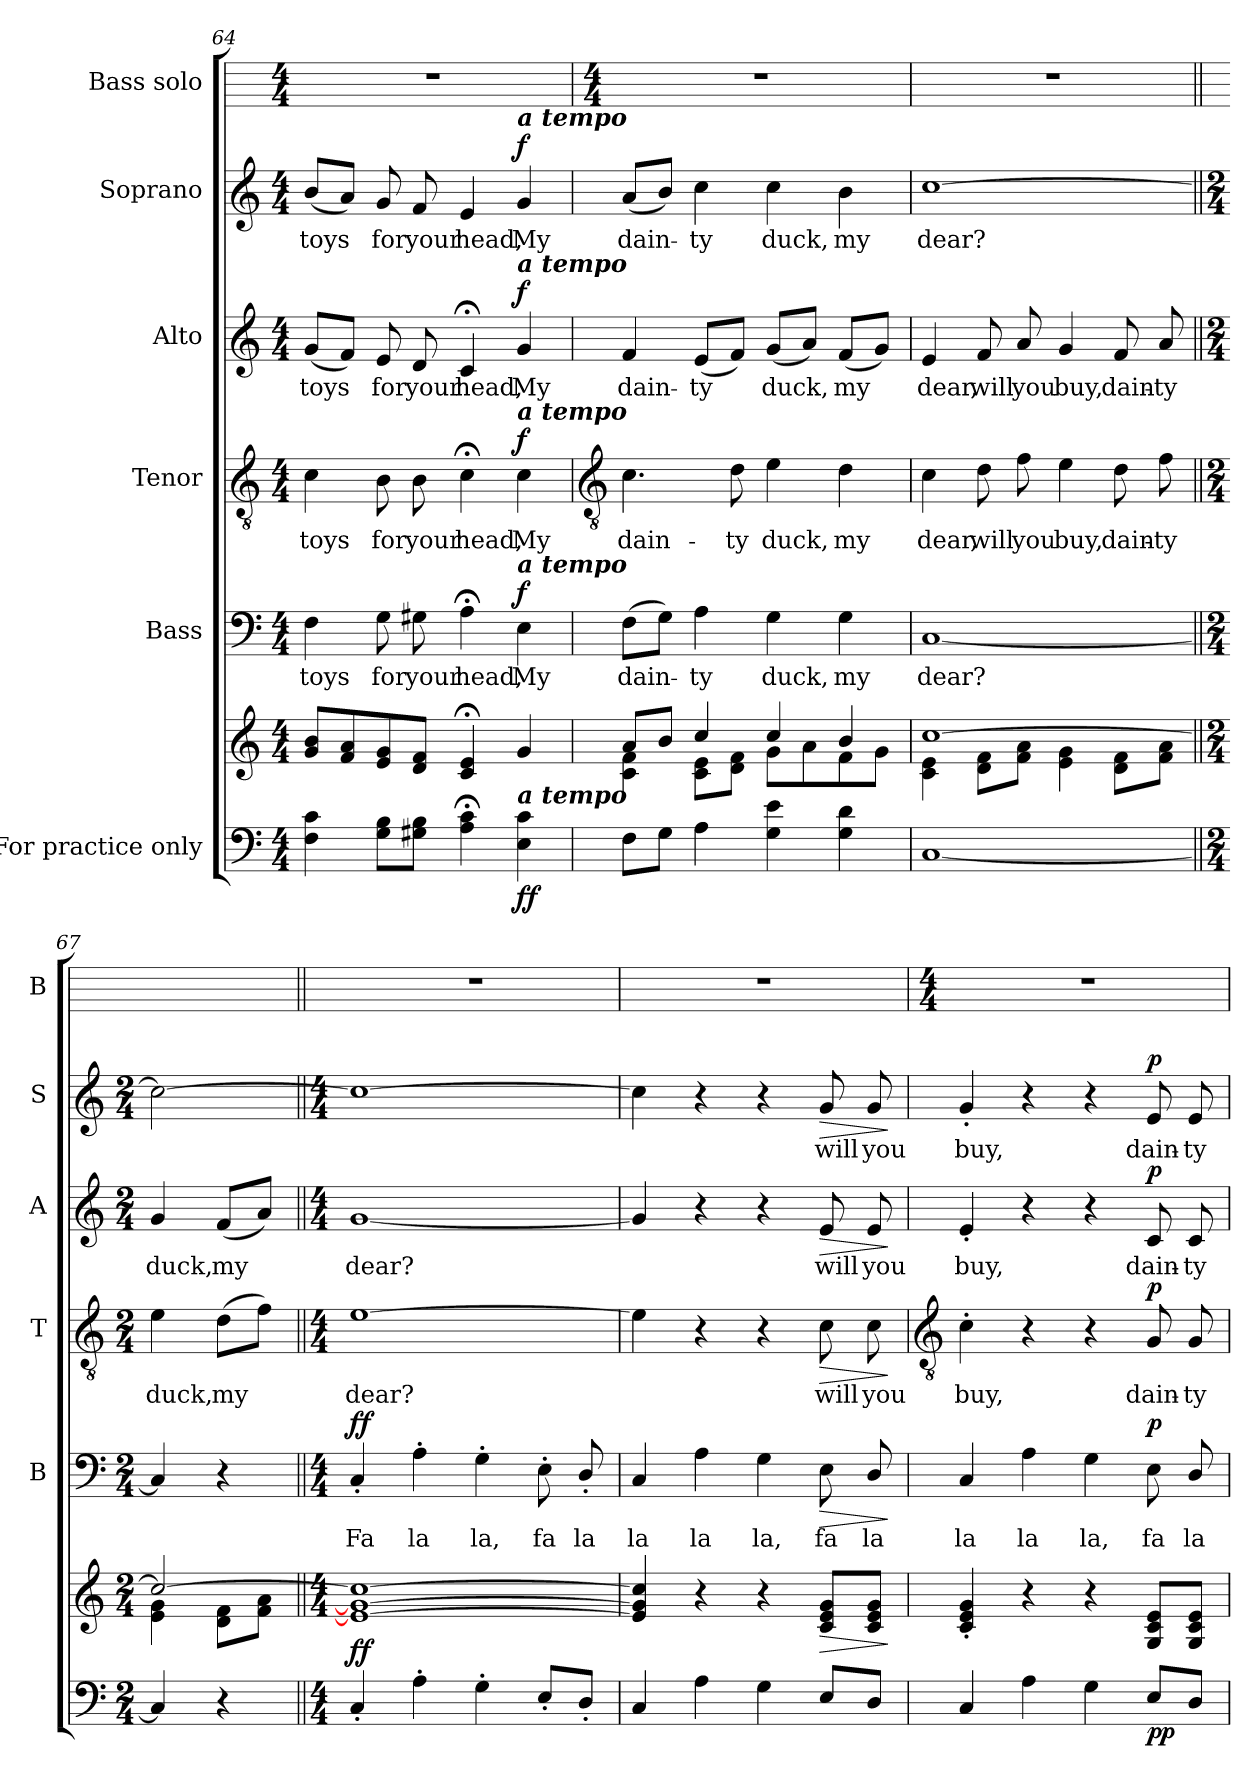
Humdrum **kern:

**kern	**kern	**dynam	**kern	**text	**dynam	**kern	**text	**dynam	**kern	**text	**dynam	**kern	**text	**dynam	**kern
*part6	*part6	*part6	*part5	*part5	*part5	*part4	*part4	*part4	*part3	*part3	*part3	*part2	*part2	*part2	*part1
*staff7	*staff6	*staff6/7	*staff5	*staff5	*staff5	*staff4	*staff4	*staff4	*staff3	*staff3	*staff3	*staff2	*staff2	*staff2	*staff1
*I"For practice  only	*	*	*I"Bass	*	*	*I"Tenor	*	*	*I"Alto	*	*	*I"Soprano	*	*	*I"Bass solo
*	*	*	*I'B	*	*	*I'T	*	*	*I'A	*	*	*I'S	*	*	*I'B
*clefF4	*clefG2	*	*clefF4	*	*	*clefGv2	*	*	*clefG2	*	*	*clefG2	*	*	*
*k[]	*k[]	*	*k[]	*	*	*k[]	*	*	*k[]	*	*	*k[]	*	*	*
*C:	*C:	*	*C:	*	*	*C:	*	*	*C:	*	*	*C:	*	*	*
*M4/4	*M4/4	*	*M4/4	*	*	*M4/4	*	*	*M4/4	*	*	*M4/4	*	*	*M4/4
=64	=64	=64	=64	=64	=64	=64	=64	=64	=64	=64	=64	=64	=64	=64	=64
*	*^	*	*	*	*	*	*	*	*	*	*	*	*	*	*
!	!	!	!	!	!LO:LY:b	!	!	!LO:LY:b	!	!	!LO:LY:b	!	!	!LO:LY:b	!	!
4F 4c	8g 8bL	1ryy	.	4F	toys	.	4c	toys	.	(<8gL	toys	.	(<8bL	toys	.	1r
.	8f 8a	.	.	.	.	.	.	.	.	8fJ)	.	.	8aJ)	.	.	.
!	!	!	!	!	!LO:LY:b	!	!	!LO:LY:b	!	!	!LO:LY:b	!	!	!LO:LY:b	!	!
8G 8BL	8e 8g	.	.	8G	for	.	8B	for	.	8e	for	.	8g	for	.	.
!	!	!	!	!	!LO:LY:b	!	!	!LO:LY:b	!	!	!LO:LY:b	!	!	!LO:LY:b	!	!
8G#X 8BJ	8d 8fJ	.	.	8G#X	your	.	8B	your	.	8d	your	.	8f	your	.	.
!	!	!	!	!	!LO:LY:b	!	!	!LO:LY:b	!	!	!LO:LY:b	!	!	!LO:LY:b	!	!
4A; 4c;	4c;< 4e;<	.	.	4A;<	head,	.	4c;<	head,	.	4c;<	head,	.	4e	head,	.	.
!	!	!	!	!	!	!	!	!	!	!	!	!	!LO:TX:a:Bi:t=a tempo	!	!	!
!	!	!	!	!	!	!	!	!	!	!LO:TX:a:Bi:t=a tempo	!	!	!	!	!	!
!	!	!	!	!	!	!	!LO:TX:a:Bi:t=a tempo	!	!	!	!	!	!	!	!	!
!	!	!	!	!LO:TX:a:Bi:t=a tempo	!	!	!	!	!	!	!	!	!	!	!	!
!LO:TX:a:Bi:t=a tempo	!	!	!	!	!	!	!	!	!	!	!	!	!	!	!	!
!	!	!	!LO:DY:b=2	!	!LO:LY:b	!	!	!LO:LY:b	!	!	!LO:LY:b	!	!	!LO:LY:b	!	!
!	!	!	!LO:DY:n=1:b	!	!	!LO:DY:b	!	!	!LO:DY:b	!	!	!LO:DY:b	!	!	!LO:DY:b	!
4E 4c	4g	.	f f	4E	My	f	4c	My	f	4g	My	f	4g	My	f	.
!!LO:LB:g=z
=65	=65	=65	=65	=65	=65	=65	=65	=65	=65	=65	=65	=65	=65	=65	=65	=65
*	*	*	*	*	*	*	*clefGv2	*	*	*	*	*	*	*	*	*
*	*	*	*	*	*	*	*	*	*	*	*	*	*	*	*	*M4/4
!	!	!	!	!	!LO:LY:b	!	!	!LO:LY:b	!	!	!LO:LY:b	!	!	!LO:LY:b	!	!
8FL	8aL	4c\ 4f\	.	(>8FL	dain-	.	4.c	dain-	.	4f	dain-	.	(<8aL	dain-	.	1r
8GJ	8bJ	.	.	8GJ)	.	.	.	.	.	.	.	.	8bJ)	.	.	.
!	!	!	!	!	!LO:LY:b	!	!	!	!	!	!LO:LY:b	!	!	!LO:LY:b	!	!
4A	4cc/	8c\ 8e\L	.	4A	ty	.	.	.	.	(<8eL	-ty	.	4cc	ty	.	.
!	!	!	!	!	!	!	!	!LO:LY:b	!	!	!	!	!	!	!	!
.	.	8d\ 8f\J	.	.	.	.	8d	-ty	.	8fJ)	.	.	.	.	.	.
!	!	!	!	!	!LO:LY:b	!	!	!LO:LY:b	!	!	!LO:LY:b	!	!	!LO:LY:b	!	!
4G 4e	4cc/	8g\L	.	4G	duck,	.	4e	duck,	.	(<8gL	duck,	.	4cc	duck,	.	.
.	.	8a\	.	.	.	.	.	.	.	8aJ)	.	.	.	.	.	.
!	!	!	!	!	!LO:LY:b	!	!	!LO:LY:b	!	!	!LO:LY:b	!	!	!LO:LY:b	!	!
4G 4d	4b/	8f\	.	4G	my	.	4d	my	.	(<8fL	my	.	4b	my	.	.
.	.	8g\J	.	.	.	.	.	.	.	8gJ)	.	.	.	.	.	.
=66	=66	=66	=66	=66	=66	=66	=66	=66	=66	=66	=66	=66	=66	=66	=66	=66
!	!	!	!	!	!LO:LY:b	!	!	!LO:LY:b	!	!	!LO:LY:b	!	!	!LO:LY:b	!	!
[1C	[1cc	4c\ 4e\	.	[1C	dear?	.	4c	dear,	.	4e	dear,	.	[1cc	dear?	.	1r
!	!	!	!	!	!	!	!	!LO:LY:b	!	!	!LO:LY:b	!	!	!	!	!
.	.	8d\ 8f\L	.	.	.	.	8d	will	.	8f	will	.	.	.	.	.
!	!	!	!	!	!	!	!	!LO:LY:b	!	!	!LO:LY:b	!	!	!	!	!
.	.	8f\ 8a\J	.	.	.	.	8f	you	.	8a	you	.	.	.	.	.
!	!	!	!	!	!	!	!	!LO:LY:b	!	!	!LO:LY:b	!	!	!	!	!
.	.	4e\ 4g\	.	.	.	.	4e	buy,	.	4g	buy,	.	.	.	.	.
!	!	!	!	!	!	!	!	!LO:LY:b	!	!	!LO:LY:b	!	!	!	!	!
.	.	8d\ 8f\L	.	.	.	.	8d	dain-	.	8f	dain-	.	.	.	.	.
!	!	!	!	!	!	!	!	!LO:LY:b	!	!	!LO:LY:b	!	!	!	!	!
.	.	8f\ 8a\J	.	.	.	.	8f	-ty	.	8a	-ty	.	.	.	.	.
=67||	=67||	=67||	=67||	=67||	=67||	=67||	=67||	=67||	=67||	=67||	=67||	=67||	=67||	=67||	=67||	=67||
*M2/4	*M2/4	*	*	*M2/4	*	*	*M2/4	*	*	*M2/4	*	*	*M2/4	*	*	*
!	!	!	!	!	!	!	!	!LO:LY:b	!	!	!LO:LY:b	!	!	!	!	!
4C]	2cc/_	4e\ 4g\	.	4C]	.	.	4e	duck,	.	4g	duck,	.	2cc_	.	.	2r
!	!	!	!	!	!	!	!	!LO:LY:b	!	!	!LO:LY:b	!	!	!	!	!
4r	.	8d\ 8f\L	.	4r	.	.	(>8dL	my	.	(<8fL	my	.	.	.	.	.
.	.	8f\ 8a\J	.	.	.	.	8fJ)	.	.	8aJ)	.	.	.	.	.	.
=68||	=68||	=68||	=68||	=68||	=68||	=68||	=68||	=68||	=68||	=68||	=68||	=68||	=68||	=68||	=68||	=68||
*M4/4	*M4/4	*	*	*M4/4	*	*	*M4/4	*	*	*M4/4	*	*	*M4/4	*	*	*
!	!	!	!LO:DY:a=2	!	!LO:LY:b	!LO:DY:b	!	!LO:LY:b	!	!	!LO:LY:b	!	!	!	!	!
4C'	1e_ 1g_ 1cc_	1ryy	ff	4C'	Fa	ff	[1e	dear?	.	[1g	dear?	.	1cc_	.	.	1r
!	!	!	!	!	!LO:LY:b	!	!	!	!	!	!	!	!	!	!	!
4A'	.	.	.	4A'	la	.	.	.	.	.	.	.	.	.	.	.
!	!	!	!	!	!LO:LY:b	!	!	!	!	!	!	!	!	!	!	!
4G'	.	.	.	4G'	la,	.	.	.	.	.	.	.	.	.	.	.
!	!	!	!	!	!LO:LY:b	!	!	!	!	!	!	!	!	!	!	!
8E'L	.	.	.	8E'	fa	.	.	.	.	.	.	.	.	.	.	.
!	!	!	!	!	!LO:LY:b	!	!	!	!	!	!	!	!	!	!	!
8D'/J	.	.	.	8D'/	la	.	.	.	.	.	.	.	.	.	.	.
=69	=69	=69	=69	=69	=69	=69	=69	=69	=69	=69	=69	=69	=69	=69	=69	=69
!	!	!	!	!	!LO:LY:b	!	!	!	!	!	!	!	!	!	!	!
4C	4e] 4g] 4cc]	1ryy	.	4C	la	.	4e]	.	.	4g]	.	.	4cc]	.	.	1r
!	!	!	!	!	!LO:LY:b	!	!	!	!	!	!	!	!	!	!	!
4A	4r	.	.	4A	la	.	4r	.	.	4r	.	.	4r	.	.	.
!	!	!	!	!	!LO:LY:b	!	!	!	!	!	!	!	!	!	!	!
4G	4r	.	.	4G	la,	.	4r	.	.	4r	.	.	4r	.	.	.
!	!	!	!LO:HP:b	!	!LO:LY:b	!LO:HP:b	!	!LO:LY:b	!LO:HP:b	!	!LO:LY:b	!LO:HP:b	!	!LO:LY:b	!LO:HP:b	!
8EL	8c 8e 8gL	.	>	8E	fa	>	8c	will	>	8e	will	>	8g	will	>	.
!	!	!	!	!	!LO:LY:b	!	!	!LO:LY:b	!	!	!LO:LY:b	!	!	!LO:LY:b	!	!
8D/J	8c 8e 8gJ	.	.	8D/	la	.	8c	you	.	8e	you	.	8g	you	.	.
*	*v	*v	*	*	*	*	*	*	*	*	*	*	*	*	*	*
.	.	]	.	.	]	.	.	]	.	.	]	.	.	]	.
!!LO:LB:g=z
=70	=70	=70	=70	=70	=70	=70	=70	=70	=70	=70	=70	=70	=70	=70	=70
*	*	*	*	*	*	*clefGv2	*	*	*	*	*	*	*	*	*
*	*	*	*	*	*	*	*	*	*	*	*	*	*	*	*M4/4
!	!	!	!	!LO:LY:b	!	!	!LO:LY:b	!	!	!LO:LY:b	!	!	!LO:LY:b	!	!
4C	4c' 4e' 4g'	.	4C	la	.	4c'	buy,	.	4e'	buy,	.	4g'	buy,	.	1r
!	!	!	!	!LO:LY:b	!	!	!	!	!	!	!	!	!	!	!
4A	4r	.	4A	la	.	4r	.	.	4r	.	.	4r	.	.	.
!	!	!	!	!LO:LY:b	!	!	!	!	!	!	!	!	!	!	!
4G	4r	.	4G	la,	.	4r	.	.	4r	.	.	4r	.	.	.
!	!	!LO:DY:b=2	!	!LO:LY:b	!	!	!LO:LY:b	!	!	!LO:LY:b	!	!	!LO:LY:b	!	!
!	!	!LO:DY:n=1:b	!	!	!LO:DY:b	!	!	!LO:DY:b	!	!	!LO:DY:b	!	!	!LO:DY:b	!
8EL	8G 8c 8eL	p p	8E	fa	p	8G	dain-	p	8c	dain-	p	8e	dain-	p	.
!	!	!	!	!LO:LY:b	!	!	!LO:LY:b	!	!	!LO:LY:b	!	!	!LO:LY:b	!	!
8D/J	8G 8c 8eJ	.	8D/	la	.	8G	-ty	.	8c	-ty	.	8e	-ty	.	.
=	=	=	=	=	=	=	=	=	=	=	=	=	=	=	=
*-	*-	*-	*-	*-	*-	*-	*-	*-	*-	*-	*-	*-	*-	*-	*-
